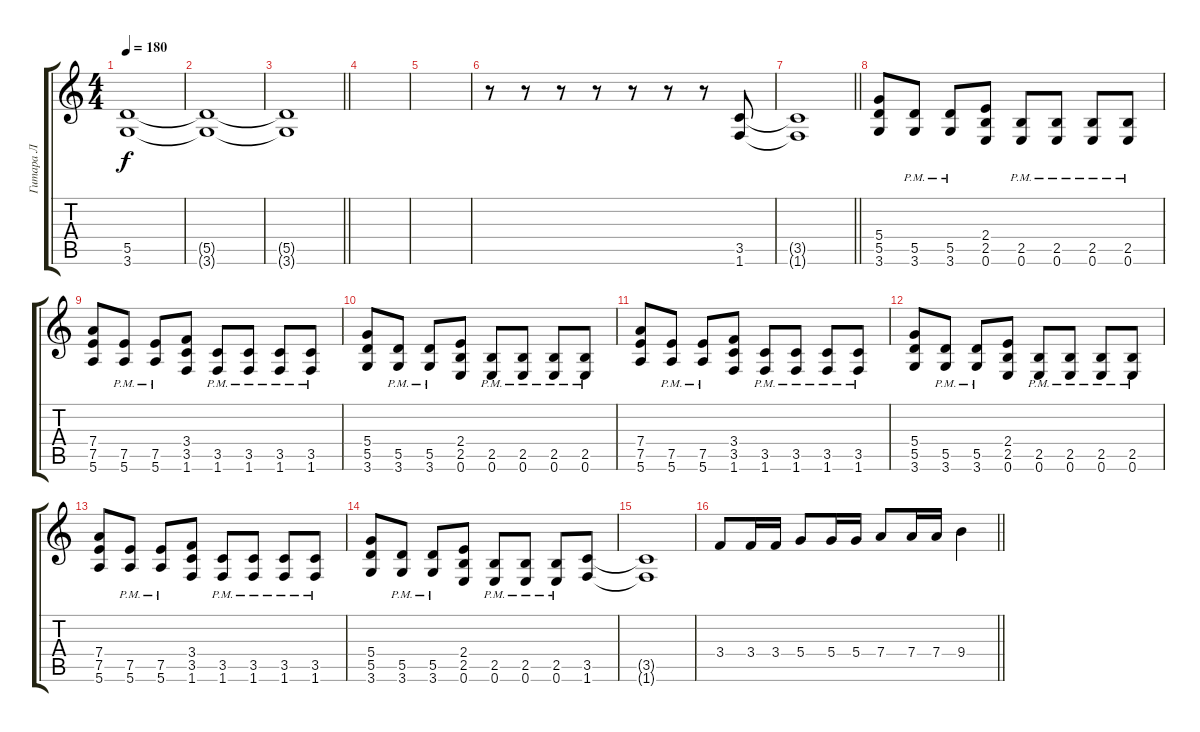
\track ("Гитара Л" "Гитара Л") {instrument distortionguitar}
\staff {score tabs}
\tuning (E4 B3 G3 D3 A2 E2) {hide}
\ts (4 4)
\tempo 180
\clef g2
\ks c
(5.5{t} 3.6{t}).1{dy f} |
(5.5{t} 3.6{t}).1 |
\barLineRight lightlight
(5.5{t} 3.6{t}).1 |
|
|
r.8 r.8 r.8 r.8 r.8 r.8 r.8 (3.5 1.6).8{volume 13} |
\barLineRight lightlight
(3.5{t} 1.6{t}).1 |
\section ("" " ")
(5.4 5.5 3.6).8 (5.5{pm} 3.6{pm}).8 (5.5{pm} 3.6{pm}).8 (2.4 2.5 0.6).8 (2.5{pm} 0.6{pm}).8 (2.5{pm} 0.6{pm}).8 (2.5{pm} 0.6{pm}).8 (2.5{pm} 0.6{pm}).8 |
(7.4 7.5 5.6).8 (7.5{pm} 5.6{pm}).8 (7.5{pm} 5.6{pm}).8 (3.4 3.5 1.6).8 (3.5{pm} 1.6{pm}).8 (3.5{pm} 1.6{pm}).8 (3.5{pm} 1.6{pm}).8 (3.5{pm} 1.6{pm}).8 |
(5.4 5.5 3.6).8 (5.5{pm} 3.6{pm}).8 (5.5{pm} 3.6{pm}).8 (2.4 2.5 0.6).8 (2.5{pm} 0.6{pm}).8 (2.5{pm} 0.6{pm}).8 (2.5{pm} 0.6{pm}).8 (2.5{pm} 0.6{pm}).8 |
(7.4 7.5 5.6).8 (7.5{pm} 5.6{pm}).8 (7.5{pm} 5.6{pm}).8 (3.4 3.5 1.6).8 (3.5{pm} 1.6{pm}).8 (3.5{pm} 1.6{pm}).8 (3.5{pm} 1.6{pm}).8 (3.5{pm} 1.6{pm}).8 |
(5.4 5.5 3.6).8 (5.5{pm} 3.6{pm}).8 (5.5{pm} 3.6{pm}).8 (2.4 2.5 0.6).8 (2.5{pm} 0.6{pm}).8 (2.5{pm} 0.6{pm}).8 (2.5{pm} 0.6{pm}).8 (2.5{pm} 0.6{pm}).8 |
(7.4 7.5 5.6).8 (7.5{pm} 5.6{pm}).8 (7.5{pm} 5.6{pm}).8 (3.4 3.5 1.6).8 (3.5{pm} 1.6{pm}).8 (3.5{pm} 1.6{pm}).8 (3.5{pm} 1.6{pm}).8 (3.5{pm} 1.6{pm}).8 |
(5.4 5.5 3.6).8 (5.5{pm} 3.6{pm}).8 (5.5{pm} 3.6{pm}).8 (2.4 2.5 0.6).8 (2.5{pm} 0.6{pm}).8 (2.5{pm} 0.6{pm}).8 (2.5{pm} 0.6{pm}).8 (3.5 1.6).8 |
(3.5{t} 1.6{t}).1 |
\barLineRight lightlight
3.4.8 3.4.16 3.4.16 5.4.8 5.4.16 5.4.16 7.4.8 7.4.16 7.4.16 9.4.4
